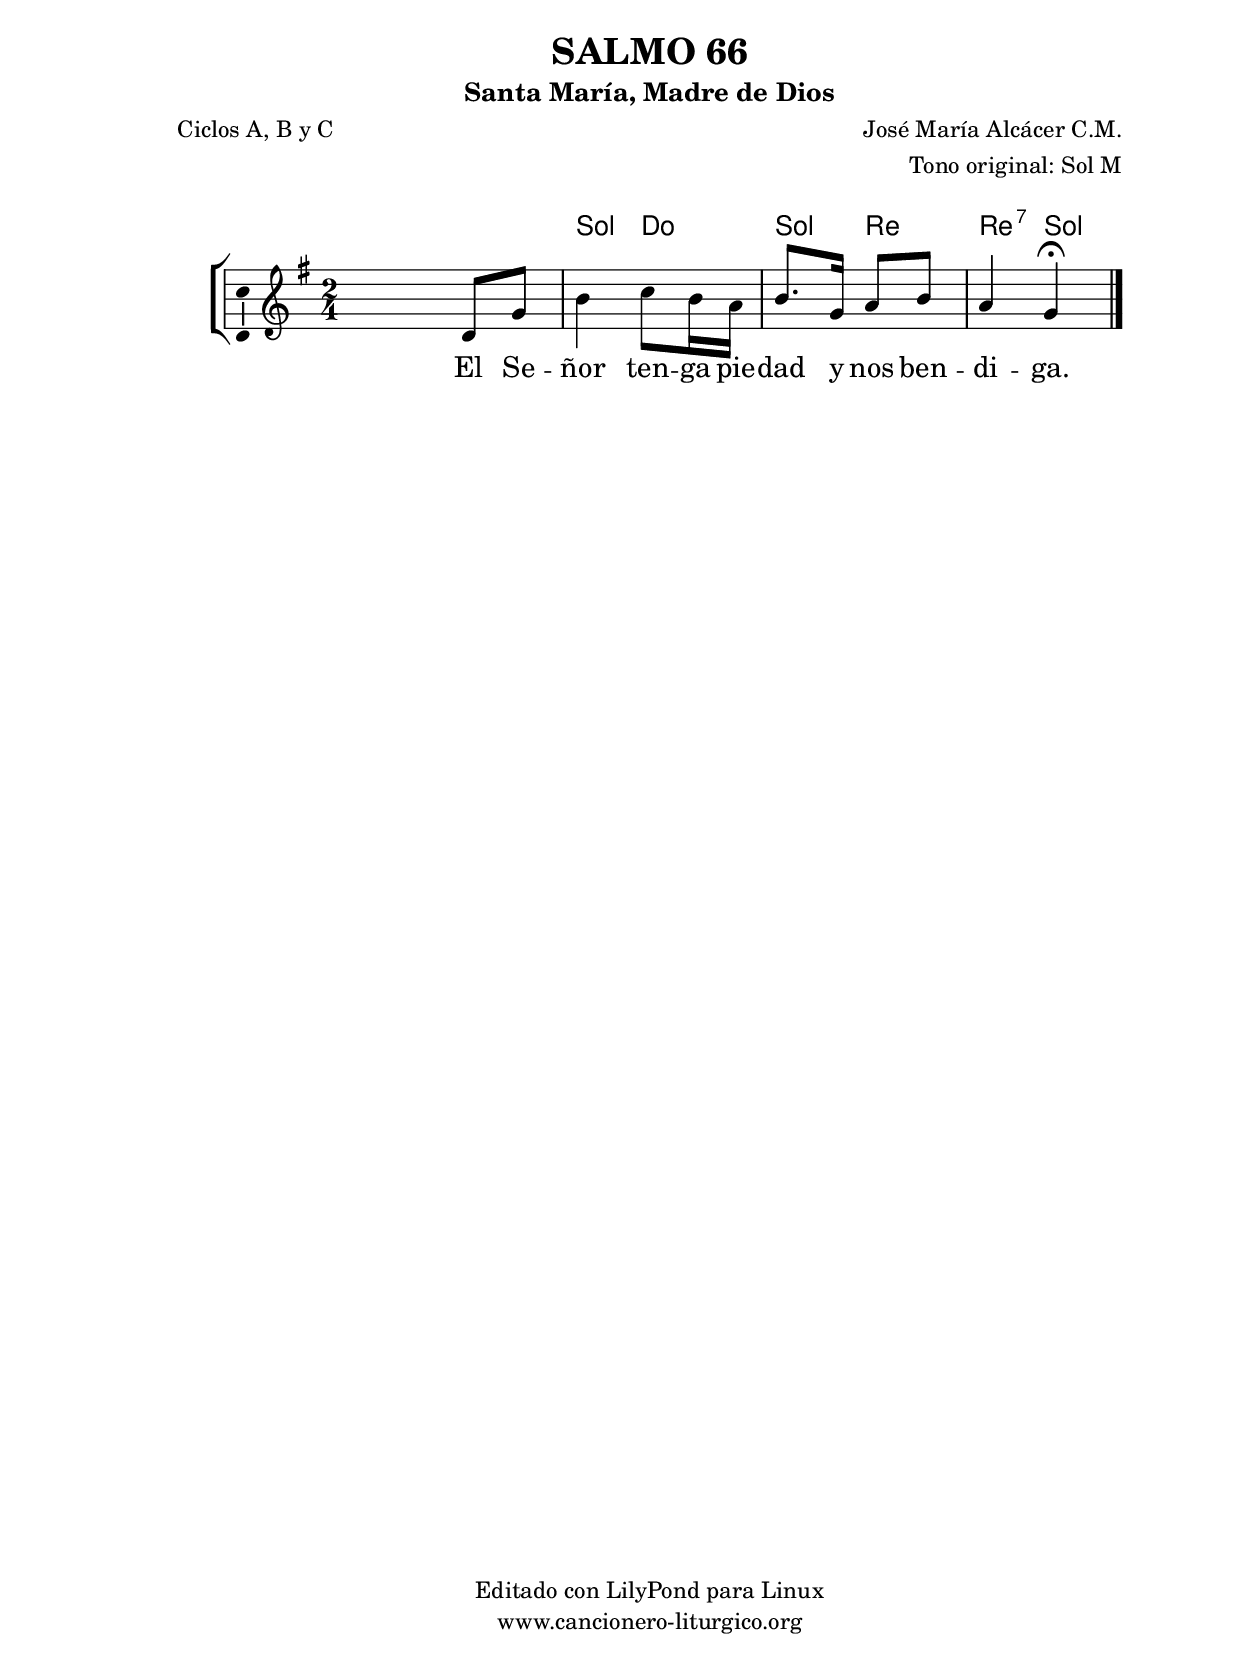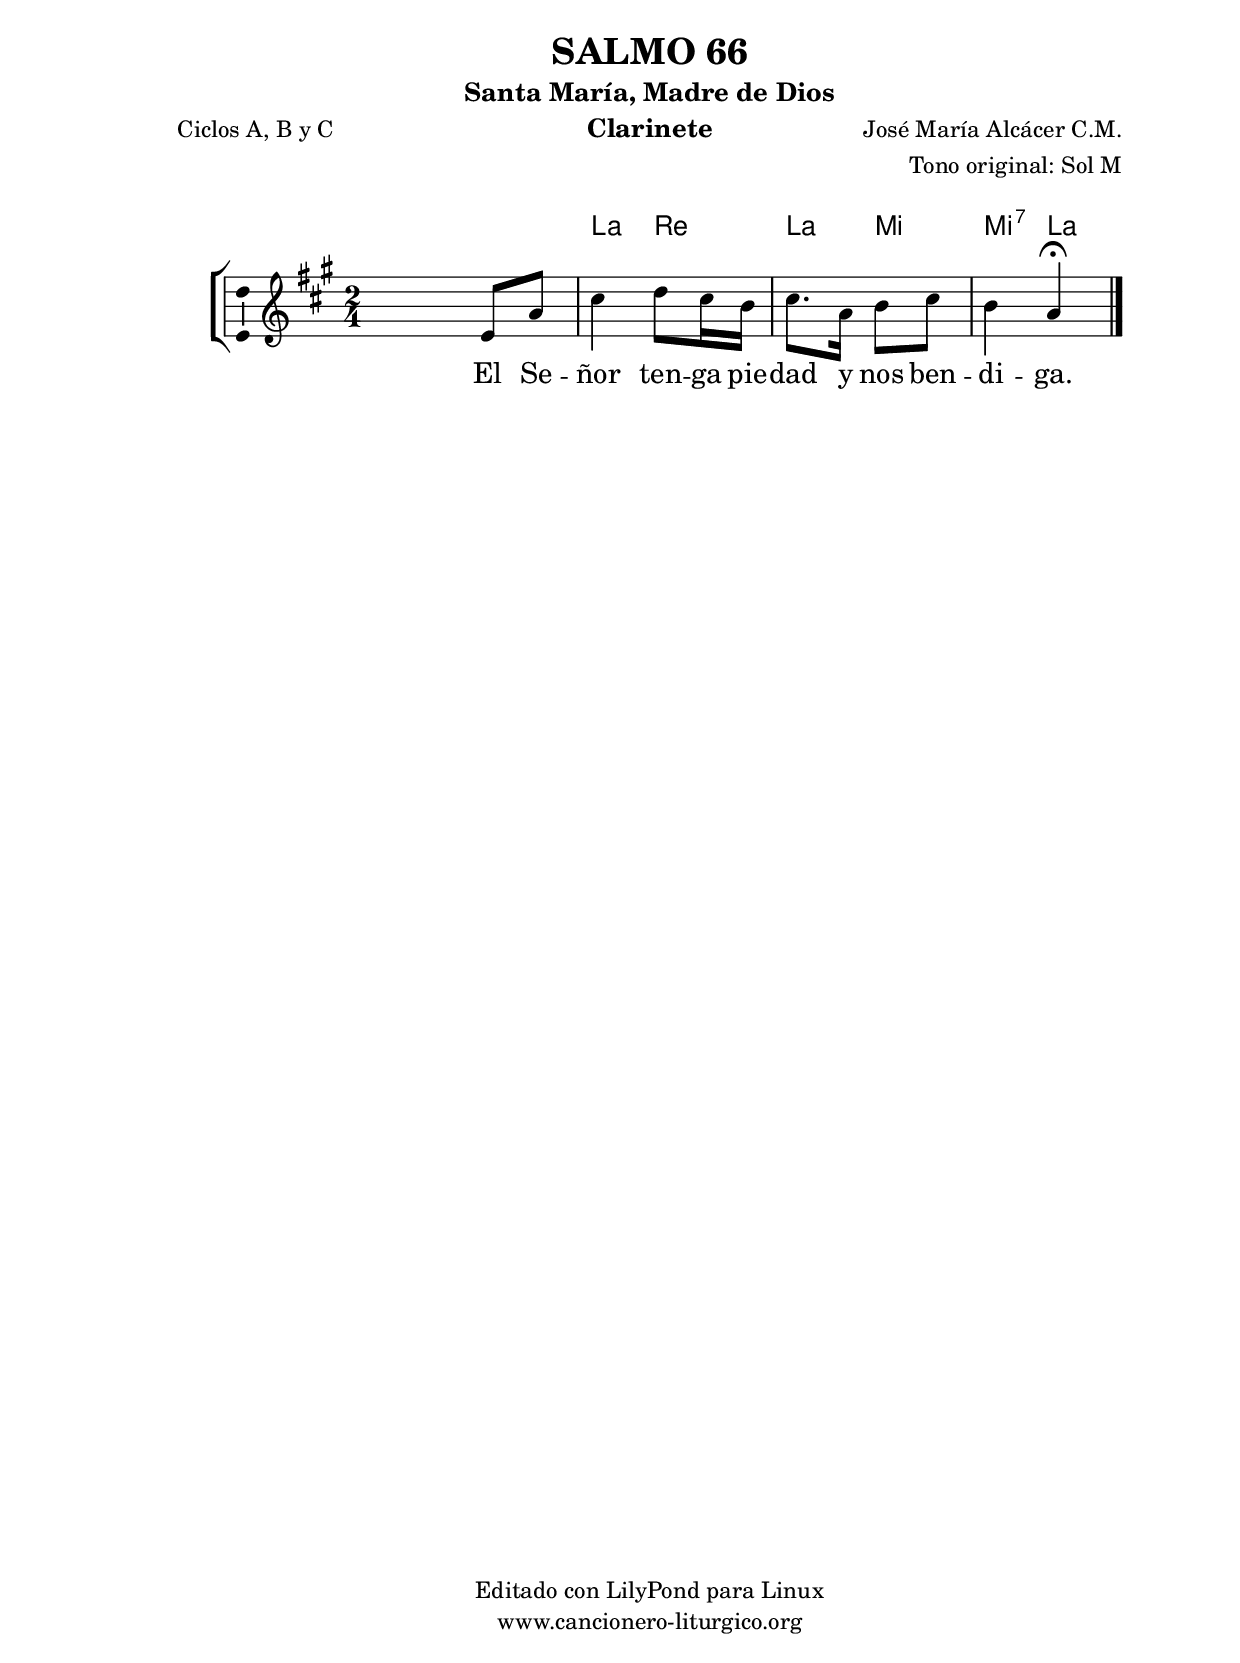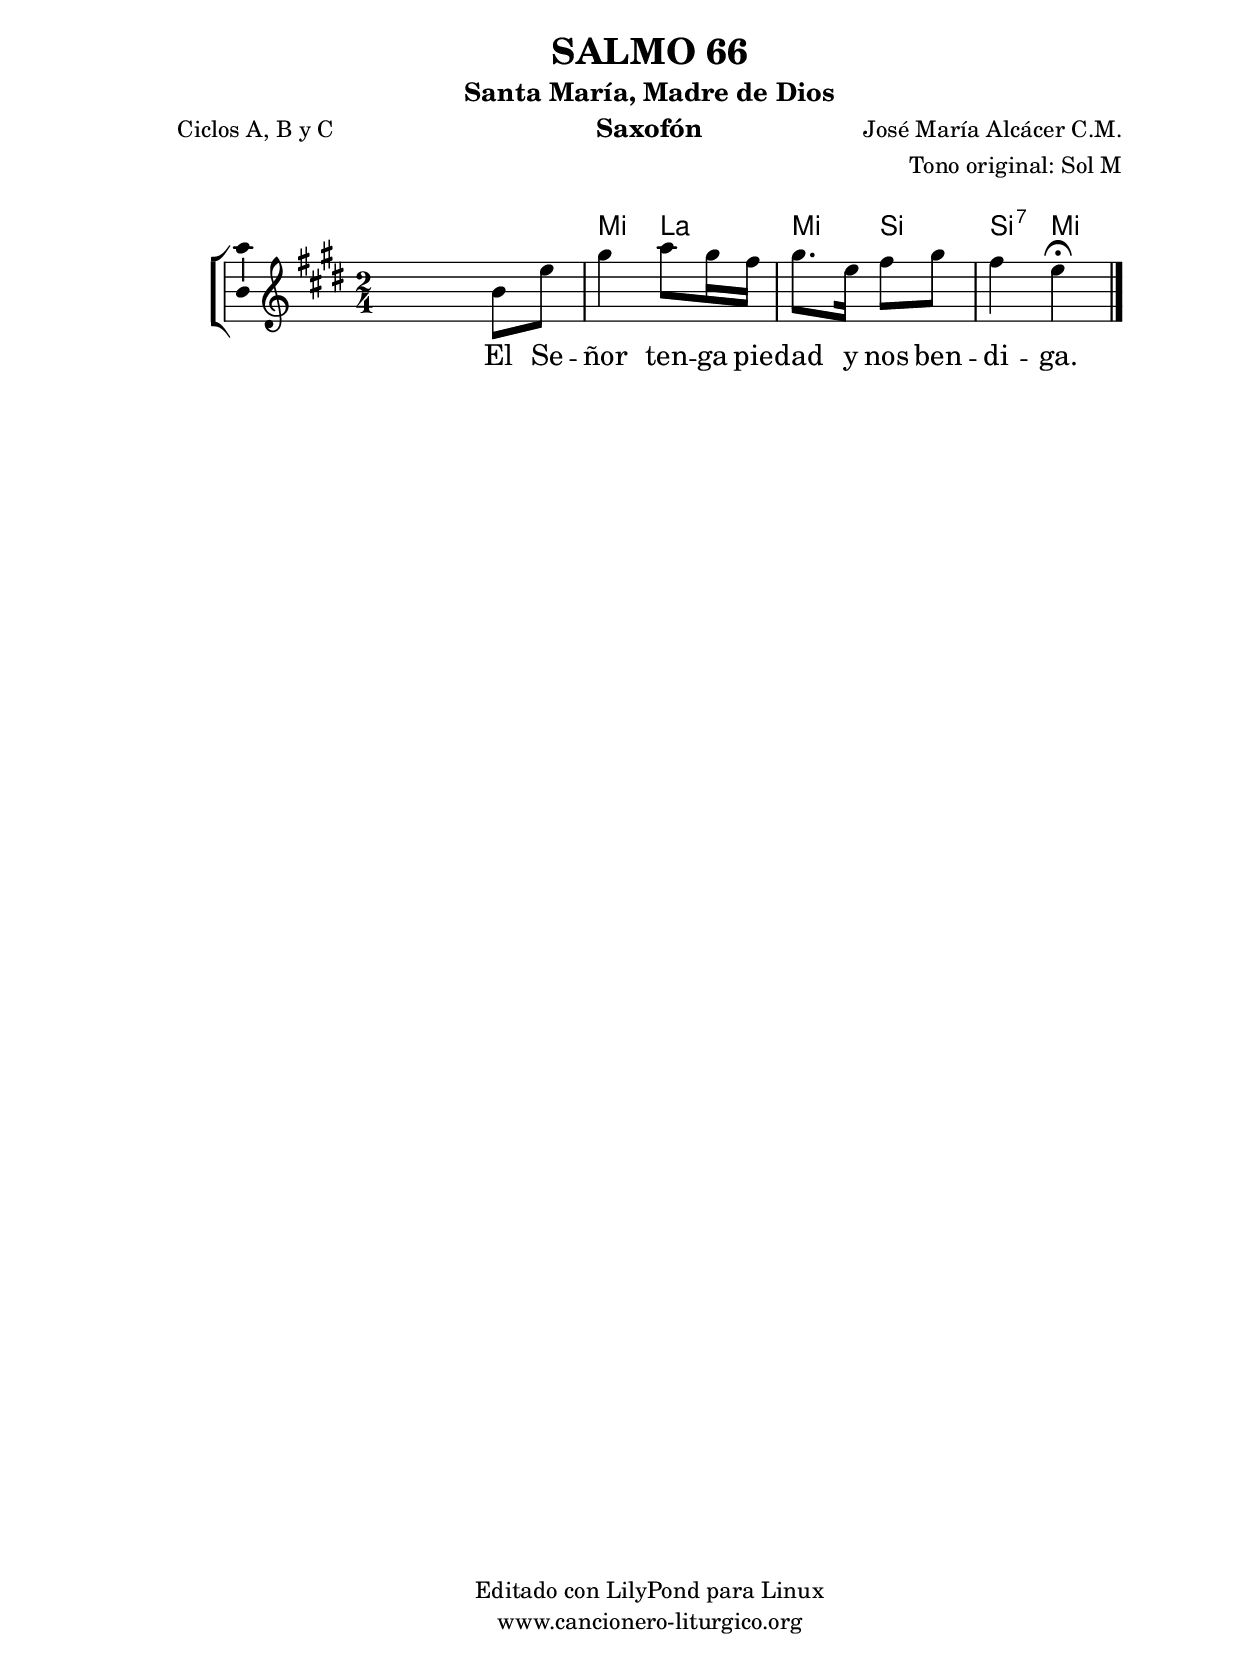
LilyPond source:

%
%para convertir .midi en .wav:
%timidity filename.midi -Ow -o finename.wav
%
%
%Para convertir de .wav a .mp3:
%lame -h -m j filename.wav
%
%
%para escuchar el midi:
%timidity nombrefichero.midi
%


%versión de lilypond para la que se ha escrito esta partitura:
\version "2.16.0"

	%Tamaño papel
	#(set-default-paper-size "a4")
	%Tamaño partitura
	#(set-global-staff-size 20)
	%No responde al pulsar sobre una nota
	#(ly:set-option 'point-and-click #f)

%parámetros del encabezamiento:
\header {
	title = "SALMO 66"
	subtitle = "Santa María, Madre de Dios"
	composer = "José María Alcácer C.M."
	poet = "Ciclos A, B y C"
	meter = ""
	arranger = "Tono original: Sol M"
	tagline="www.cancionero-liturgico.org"
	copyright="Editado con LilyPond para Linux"
	}

%parámetros asociados al papel:
\paper  {
	oddHeaderMarkup = \markup {\fill-line { \on-the-fly #not-first-page \fromproperty #'header:title \on-the-fly #not-first-page \fromproperty #'header:composer }}
	evenHeaderMarkup = \markup {\fill-line { \fromproperty #'header:composer \fromproperty #'header:title }}
	#(set-paper-size "a4")
	print-page-number = ##f
	first-page-number = 1
	print-first-page-number = ##f
%	head-separation = 3.0 \cm
	top-margin = 2.0 \cm
	bottom-margin = 0.5\cm
%%%	bottom-margin = -1.0\cm
	left-margin = 3.0 \cm
	line-width = 16.0 \cm 
	indent = 8\mm
	interscoreline = 2.\mm
	between-system-space = 15\mm
%	para que las partituras no llenen la hoja:
	ragged-bottom = ##t
%	idem para la última hoja:
	ragged-last-bottom = ##f
%	para que las partituras llenen el ancho del papel:
	ragged-last = ##f
	after-title-space = 2.5 \cm
%page-count=1
%system-count=8

	%Flexible Vertical Spacing
%	markup-markup-spacing =
%	#'((basic-distance . 15) (minimum-distance . 15) (padding . 3))
	markup-system-spacing =
	#'((basic-distance . 15) (minimum-distance . 15) (padding . 3))
	system-system-spacing =
	#'((basic-distance . 15) (minimum-distance . 15) (padding . 3))
	score-system-spacing =
	#'((basic-distance . 15) (minimum-distance . 15) (padding . 5))
%	top-system-spacing = % header
%	#'((basic-distance . 8) (minimum-distance . 0) (padding . 3))
%	top-markup-spacing =
%	#'((basic-distance . 20) (minimum-distance . 20) (padding . 3))
	last-bottom-spacing = % footer
	#'((basic-distance . 5) (minimum-distance . 5) (padding . 3))
%	score-markup-spacing =
%	#'((basic-distance . 16) (minimum-distance . 13) (padding . 3))

	}


%parámetros que afectan a toda la partitura:
global =  {
	%clave de sol (G):
	\clef G
	%armadura:
%	\transpose f e
	\key g \major
	\tempo 4=66
	\set Score.tempoHideNote = ##t
	}


acordes = {
	\italianChords
	\chordmode {
%	\transpose f e
{

s2
g4 c g d d:7 g

	}
	}
}

melodia = 
%	\transpose f e
{
	\relative c'{

\time 2/4
s4 d8 g8
b4 c8 b16 a
b8. g16 a8 b
a4 g \fermata

	\bar "|."
	}
	}


texto = \lyricmode {
El Se -- ñor ten -- ga pie -- dad y nos ben -- di -- ga.
	}


acordesStaff = \context ChordNames = acordesStaff <<
	\set chordChanges = ##t
	\acordes
	>>


vozStaff = \context Voice = vozStaff
\with {\consists "Ambitus_engraver"}
<<
%	\set Staff.instrumentName = ""
%	\set Staff.shortInstrumentName = ""
%	\set Staff.midiInstrument = #"clarinet"
%	\set Staff.midiInstrument = #"cello"
%	\set Staff.midiInstrument = #"flute"
	\set Staff.midiInstrument = #"electric guitar (jazz)"
%	\set Staff.midiInstrument = #"english horn"
%	\set Staff.midiInstrument = #"violin"
%	\set Staff.midiInstrument = #"glockenspiel"
	\set Staff.midiMinimumVolume = #0.7
	\set Staff.midiMaximumVolume = #0.9
	\global
	\melodia
	>>


textoStaff = \context Lyrics = textoStaff <<
	\lyricsto vozStaff \texto
	>>

\book {
	\score {
		\context ChoirStaff {
			\override StaffGroup.SystemStartBracket #'collapse-height = #1
			\override Score.SystemStartBar #'collapse-height = #1
			<<
			\acordesStaff
			\vozStaff
			\textoStaff
			>>
			}
		\layout {
	    		\context {
				\Lyrics
				\override LyricText #'font-size = #2
				}
	   		 \context {
				\Score
				%fontSize = #3
				\override StaffSymbol #'staff-space = #(magstep +3)
				%\override Beam #'thickness = #0.55
				%\override SpacingSpanner #'spacing-increment = #1.0
				%\override Slur #'height-limit = #1.5
				}
			}
		}
	\score {
		\unfoldRepeats
		\context ChoirStaff {
			<<
			\acordesStaff
			\vozStaff
			>>
			}
		\midi {
	  		\context {
	  			\Score
				tempoWholesPerMinute = #(ly:make-moment 70 4)
				}
			}
		}
	}

%Partitura para clarinete
#(define output-suffix "C")
\book {
	\header{
		instrument = "Clarinete"
		}
	\score {
		\context ChoirStaff {
			\override StaffGroup.SystemStartBracket #'collapse-height = #1
			\override Score.SystemStartBar #'collapse-height = #1
\transpose c d
			<<
			\acordesStaff
			\vozStaff
			\textoStaff
			>>
			}
		\layout {
	    		\context {
				\Lyrics
				\override LyricText #'font-size = #2
				}
	   		 \context {
				\Score
				%fontSize = #3
				\override StaffSymbol #'staff-space = #(magstep +3)
				%\override Beam #'thickness = #0.55
				%\override SpacingSpanner #'spacing-increment = #1.0
				%\override Slur #'height-limit = #1.5
				}
			}
		}
	}

%Partitura para saxofón
#(define output-suffix "S")
\book {
	\header{
		instrument = "Saxofón"
		}
	\score {
		\context ChoirStaff {
			\override StaffGroup.SystemStartBracket #'collapse-height = #1
			\override Score.SystemStartBar #'collapse-height = #1
\transpose c a
			<<
			\acordesStaff
			\vozStaff
			\textoStaff
			>>
			}
		\layout {
	    		\context {
				\Lyrics
				\override LyricText #'font-size = #2
				}
	   		 \context {
				\Score
				%fontSize = #3
				\override StaffSymbol #'staff-space = #(magstep +3)
				%\override Beam #'thickness = #0.55
				%\override SpacingSpanner #'spacing-increment = #1.0
				%\override Slur #'height-limit = #1.5
				}
			}
		}
	}

